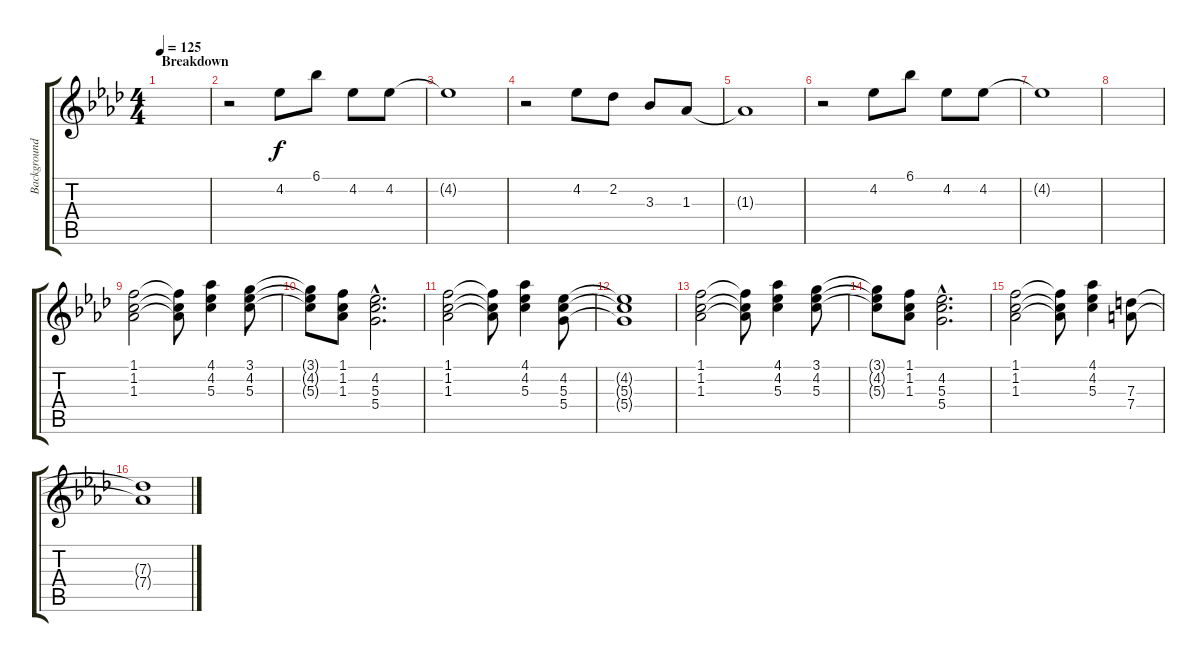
\track ("Background Guitar" "Background") {instrument distortionguitar}
\staff {score tabs}
\tuning (E4 B3 G3 D3 A2 D2) {hide}
\ts (4 4)
\section ("" "Breakdown")
\tempo 125
\clef g2
\ks fminor
|
r.2 4.2.8 6.1.8 4.2.8 4.2.8 |
4.2{t}.1{volume 0} |
r.2{volume 10} 4.2.8 2.2.8 3.3.8 1.3.8 |
1.3{t}.1{volume 0} |
r.2{volume 10} 4.2.8 6.1.8 4.2.8 4.2.8 |
4.2{t}.1{volume 0} |
|
(1.1 1.2 1.3).2 (1.1{t} 1.2{t} 1.3{t}).8 (4.1 4.2 5.3).4 (3.1 4.2 5.3).8 |
(3.1{t} 4.2{t} 5.3{t}).8 (1.1 1.2 1.3).8 (4.2{hac} 5.3{hac} 5.4{hac}).2{d} |
(1.1 1.2 1.3).2 (1.1{t} 1.2{t} 1.3{t}).8 (4.1 4.2 5.3).4 (4.2 5.3 5.4).8 |
(4.2{t} 5.3{t} 5.4{t}).1 |
(1.1 1.2 1.3).2 (1.1{t} 1.2{t} 1.3{t}).8 (4.1 4.2 5.3).4 (3.1 4.2 5.3).8 |
(3.1{t} 4.2{t} 5.3{t}).8 (1.1 1.2 1.3).8 (4.2{hac} 5.3{hac} 5.4{hac}).2{d} |
(1.1 1.2 1.3).2 (1.1{t} 1.2{t} 1.3{t}).8 (4.1 4.2 5.3).4 (7.3 7.4).8{volume 8} |
(7.3{t} 7.4{t}).1
